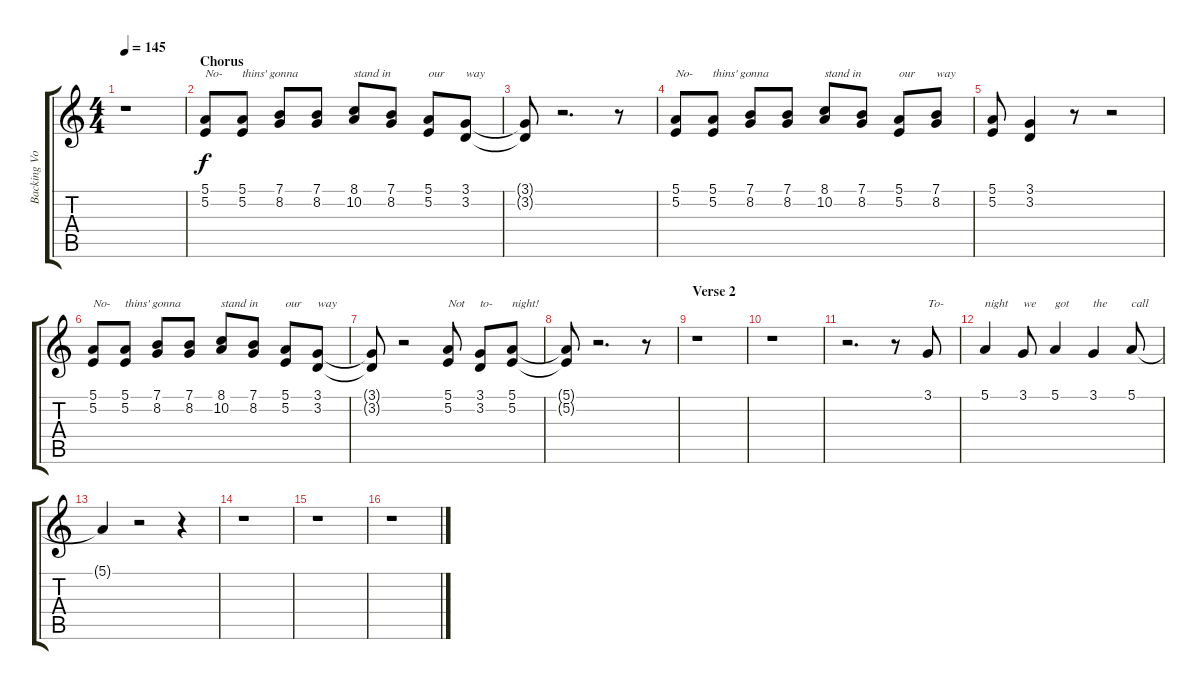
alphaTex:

\track ("Backing Vocals" "Backing Vo") {instrument pad4choir}
\staff {score tabs}
\tuning (E4 B3 G3 D3 A2 E2) {hide}
\ts (4 4)
\tempo 145
\clef g2
\ks c
r.1{dy f} |
\section ("" "Chorus")
(5.1 5.2).8{txt "No-"} (5.1 5.2).8{txt "thins' gonna"} (7.1 8.2).8 (7.1 8.2).8 (8.1 10.2).8{txt "stand in"} (7.1 8.2).8 (5.1 5.2).8{txt "our"} (3.1 3.2).8{txt "way"} |
(3.1{t} 3.2{t}).8 r.2{d} r.8 |
(5.1 5.2).8{txt "No-"} (5.1 5.2).8{txt "thins' gonna"} (7.1 8.2).8 (7.1 8.2).8 (8.1 10.2).8{txt "stand in"} (7.1 8.2).8 (5.1 5.2).8{txt "our"} (7.1 8.2).8{txt "way"} |
(5.1 5.2).8 (3.1 3.2).4 r.8 r.2 |
(5.1 5.2).8{txt "No-"} (5.1 5.2).8{txt "thins' gonna"} (7.1 8.2).8 (7.1 8.2).8 (8.1 10.2).8{txt "stand in"} (7.1 8.2).8 (5.1 5.2).8{txt "our"} (3.1 3.2).8{txt "way"} |
(3.1{t} 3.2{t}).8 r.2 (5.1 5.2).8{txt "Not"} (3.1 3.2).8{txt "to-"} (5.1 5.2).8{txt "night!"} |
(5.1{t} 5.2{t}).8 r.2{d} r.8 |
\section ("" "Verse 2")
r.1 |
r.1 |
r.2{d} r.8 3.1.8{txt "To-"} |
5.1.4{txt "night"} 3.1.8{txt "we"} 5.1.4{txt "got"} 3.1.4{txt "the"} 5.1.8{txt "call"} |
5.1{t}.4 r.2 r.4 |
r.1 |
r.1 |
r.1
